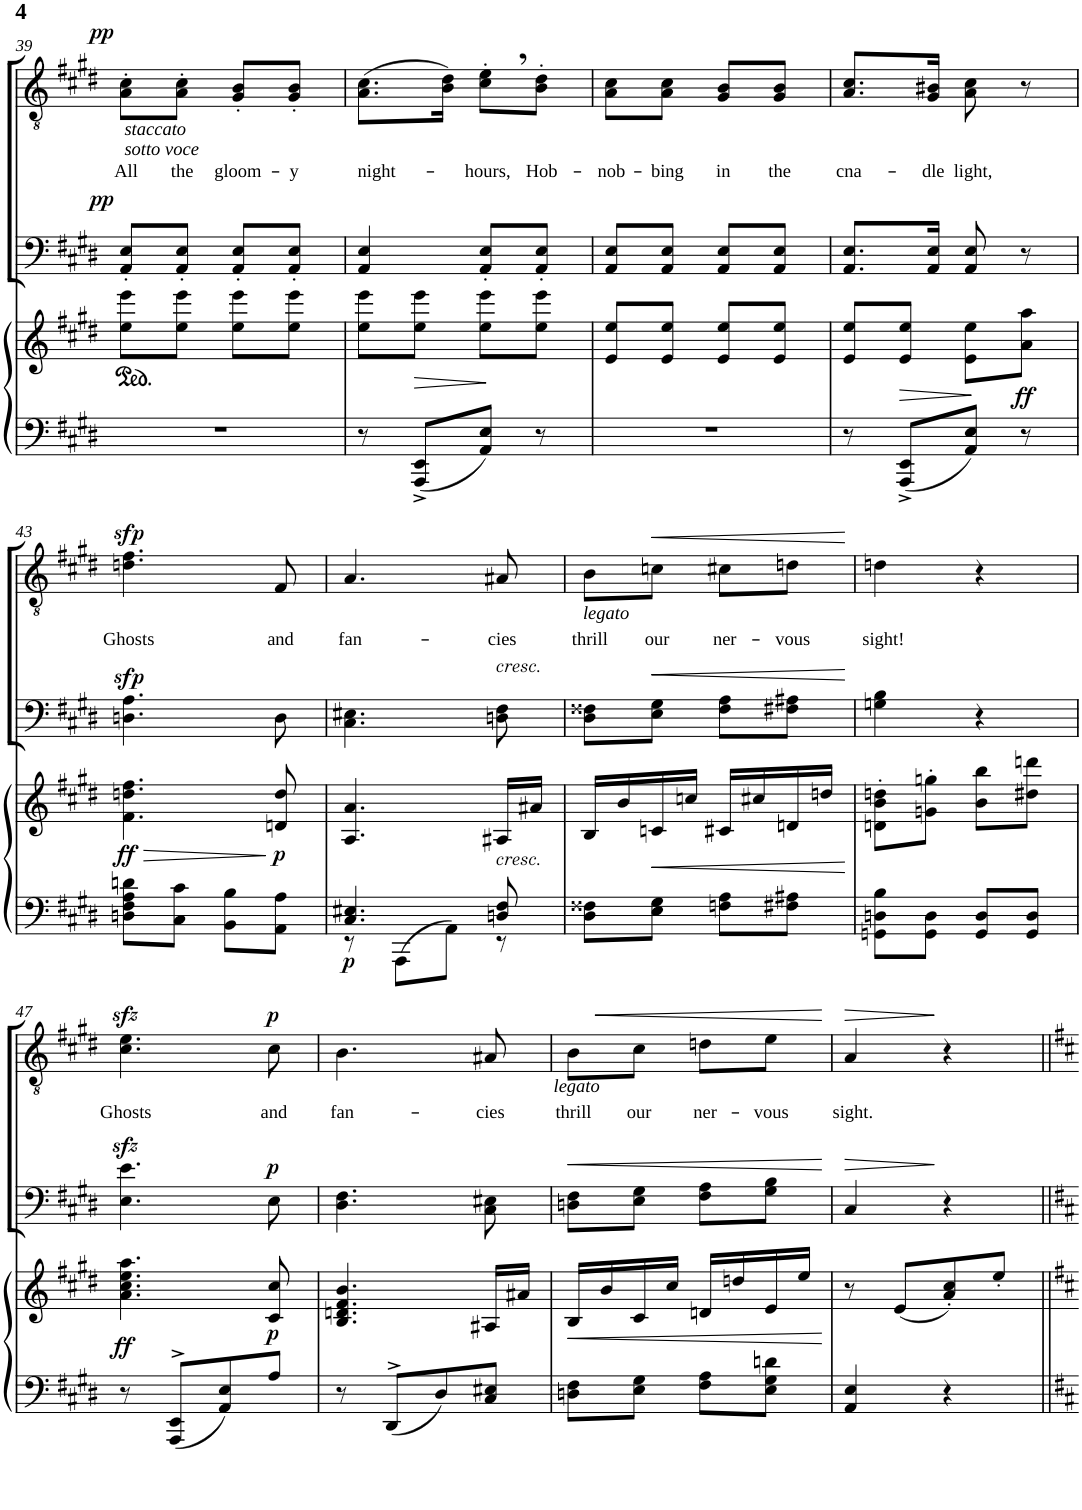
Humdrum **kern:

**kern	**kern	**dynam	**kern	**dynam	**kern	**text	**dynam
*part3	*part3	*part3	*part2	*part2	*part1	*part1	*part1
*staff4	*staff3	*staff3/4	*staff2	*staff2	*staff1	*staff1	*staff1
*I"Piano	*	*	*I"Piano	*	*I"Tenor	*	*
*I'Pno	*	*	*I'Pno	*	*	*	*
!!LO:PB:g=z
*clefF4	*clefG2	*	*clefF4	*	*clefGv2	*	*
*k[f#c#g#d#]	*k[f#c#g#d#]	*	*k[f#c#g#d#]	*	*k[f#c#g#d#]	*	*
*M2/4	*M2/4	*	*M2/4	*	*M2/4	*	*
*	*ped	*	*	*	*	*	*
=39	=39	=39	=39	=39	=39	=39	=39
!	!	!	!	!	!LO:TX:b:i:t=staccato	!	!
!	!	!	!	!	!LO:TX:b:t=sotto voce	!	!
!	!	!	!	!LO:DY:a	!	!LO:LY:b	!LO:DY:a
2r	8ee\ 8eee\L	.	8AA/' 8E/'L	pp	8A\' 8c#\'L	All	pp
!	!	!	!	!	!	!LO:LY:b	!
.	8ee\ 8eee\J	.	8AA/' 8E/'J	.	8A\' 8c#\'J	the	.
!	!	!	!	!	!	!LO:LY:b	!
.	8ee\ 8eee\L	.	8AA/' 8E/'L	.	8G#/' 8B/'L	gloom-	.
!	!	!	!	!	!	!LO:LY:b	!
.	8ee\ 8eee\J	.	8AA/' 8E/'J	.	8G#/' 8B/'J	-y	.
=40	=40	=40	=40	=40	=40	=40	=40
*	*Xped	*	*	*	*	*	*
!	!	!	!	!	!	!LO:LY:b	!
8r	8ee\ 8eee\L	.	4AA/ 4E/	.	(8.A\ 8.c#\L	night-	.
8AAA/^ 8EE/^L	8ee\ 8eee\J	.	.	.	.	.	.
.	.	.	.	.	16B\ 16d#\Jk)	.	.
!	!	!	!	!	!	!LO:LY:b	!
8AA/ 8E/J	8ee\ 8eee\L	.	8AA/' 8E/'L	.	8c#\', 8e\',L	-hours,	.
!	!	!	!	!	!	!LO:LY:b	!
8r	8ee\ 8eee\J	.	8AA/' 8E/'J	.	8B\' 8d#\'J	Hob-	.
=41	=41	=41	=41	=41	=41	=41	=41
!	!	!	!	!	!	!LO:LY:b	!
2r	8e/ 8ee/L	.	8AA/ 8E/L	.	8A\ 8c#\L	-nob-	.
!	!	!	!	!	!	!LO:LY:b	!
.	8e/ 8ee/J	.	8AA/ 8E/J	.	8A\ 8c#\J	-bing	.
!	!	!	!	!	!	!LO:LY:b	!
.	8e/ 8ee/L	.	8AA/ 8E/L	.	8G#/ 8B/L	in	.
!	!	!	!	!	!	!LO:LY:b	!
.	8e/ 8ee/J	.	8AA/ 8E/J	.	8G#/ 8B/J	the	.
=42	=42	=42	=42	=42	=42	=42	=42
!	!	!	!	!	!	!LO:LY:b	!
8r	8e/ 8ee/L	.	8.AA/ 8.E/L	.	8.A/ 8.c#/L	cna-	.
8AAA/^ 8EE/^L	8e/ 8ee/J	.	.	.	.	.	.
!	!	!	!	!	!	!LO:LY:b	!
.	.	.	16AA/ 16E/Jk	.	16G#/ 16B#X/Jk	-dle	.
!	!	!	!	!	!	!LO:LY:b	!
8AA/ 8E/J	8e\ 8ee\L	.	8AA/ 8E/	.	8A\ 8c#\	light,	.
!	!	!LO:DY:b	!	!	!	!	!
8r	8a\ 8aa\J	ff	8r	.	8r	.	.
!!LO:LB:g=z
=43	=43	=43	=43	=43	=43	=43	=43
!	!	!LO:HP:b	!	!	!	!LO:LY:b	!
!	!	!LO:DY:n=1:b	!	!LO:DY:a	!	!	!LO:DY:a
8Dn\ 8F#\ 8A\ 8dn\L	4.f#\ 4.ddn\ 4.ff#\	> ff	4.Dn\ 4.A\	sfp	4.dn\ 4.f#\	Ghosts	sfp
8C#\ 8c#\J	.	.	.	.	.	.	.
8BB\ 8B\L	.	.	.	.	.	.	.
!	!	!LO:DY:n=2:b	!	!	!	!LO:LY:b	!
8AA\ 8A\J	8dn/ 8dd/	] p	8D\	.	8F#/	and	.
=44	=44	=44	=44	=44	=44	=44	=44
*^	*	*	*	*	*	*	*
!	!	!	!LO:DY:b=2	!	!	!	!LO:LY:b	!
4.C#/ 4.E#X/	8r	4.A/ 4.a/	p	4.C#\ 4.E#X\	.	4.A/	fan-	.
.	8AAA\L	.	.	.	.	.	.	.
.	8AA\J	.	.	.	.	.	.	.
!	!	!	!	!LO:TX:a:i:t=cresc.	!	!	!	!
!LO:TX:a:i:t=cresc.	!	!	!	!	!	!	!	!
!	!	!	!	!	!	!	!LO:LY:b	!
8Dn/ 8F#/	8r	16A#X/LL	.	8Dn\ 8F#\	.	8A#X/	-cies	.
.	.	16a#X/JJ	.	.	.	.	.	.
*v	*v	*	*	*	*	*	*	*
=45	=45	=45	=45	=45	=45	=45	=45
!	!	!	!	!	!LO:TX:b:i:t=legato	!	!
!	!	!	!	!	!	!LO:LY:b	!
8D#\ 8F##X\L	16B/LL	.	8D#\ 8F##X\L	.	8B\L	thrill	.
.	16b/	.	.	.	.	.	.
!	!	!	!	!LO:HP:b	!	!LO:LY:b	!LO:HP:b
8E\ 8G#\J	16cn/	.	8E\ 8G#\J	<	8cn\J	our	<
.	16ccn/JJ	.	.	.	.	.	.
!	!	!	!	!	!	!LO:LY:b	!
8Fn\ 8A\L	16c#X/LL	.	8F##\ 8A\L	.	8c#X\L	ner-	.
.	16cc#X/	.	.	.	.	.	.
!	!	!	!	!	!	!LO:LY:b	!
8F#X\ 8A#X\J	16dn/	.	8F#X\ 8A#X\J	.	8dn\J	-vous	.
.	16ddn/JJ	.	.	.	.	.	.
.	.	.	.	[	.	.	[
=46	=46	=46	=46	=46	=46	=46	=46
!	!	!	!	!	!	!LO:LY:b	!
8GGn\ 8Dn\ 8B\L	8dn\' 8b\' 8ddn\'L	.	4Gn\ 4B\	.	4dn\	sight!	.
8GG\ 8D\J	8gn\' 8ggn\'J	.	.	.	.	.	.
8GG/ 8D/L	8b\ 8bb\L	.	4r	.	4r	.	.
8GG/ 8D/J	8dd#X\ 8dddn\J	.	.	.	.	.	.
!!LO:LB:g=z
=47	=47	=47	=47	=47	=47	=47	=47
!	!	!LO:DY:b	!	!	!	!LO:LY:b	!
8r	4.a\ 4.cc#\ 4.ee\ 4.aa\	ff	4.E\zz> 4.e\zz>	.	4.c#\zz> 4.e\zz>	Ghosts	.
8AAA/^> 8EE/^>L	.	.	.	.	.	.	.
8AA/ 8E/	.	.	.	.	.	.	.
!	!	!LO:DY:b	!	!LO:DY:a	!	!LO:LY:b	!LO:DY:a
8A/J	8c#/ 8cc#/	p	8E\	p	8c#\	and	p
=48	=48	=48	=48	=48	=48	=48	=48
!	!	!	!	!	!	!LO:LY:b	!
8r	4.B/ 4.dn/ 4.f#/ 4.b/	.	4.D#\ 4.F#\	.	4.B\	fan-	.
8DD#^>/L	.	.	.	.	.	.	.
8D#/	.	.	.	.	.	.	.
!	!	!	!	!	!	!LO:LY:b	!
8C#/ 8E#X/J	16A#X/LL	.	8C#\ 8E#X\	.	8A#X/	-cies	.
.	16a#X/JJ	.	.	.	.	.	.
=49	=49	=49	=49	=49	=49	=49	=49
!	!	!	!	!	!LO:TX:b:i:t=legato	!	!
!	!	!LO:HP:b	!	!LO:HP:b	!	!LO:LY:b	!LO:HP:b
8Dn\ 8F#\L	16B/LL	<	8Dn\ 8F#\L	<	8B\L	thrill	<
.	16b/	.	.	.	.	.	.
!	!	!	!	!	!	!LO:LY:b	!
8E\ 8G#\J	16c#/	.	8E\ 8G#\J	.	8c#\J	our	.
.	16cc#/JJ	.	.	.	.	.	.
!	!	!	!	!	!	!LO:LY:b	!
8F#\ 8A\L	16dn/LL	.	8F#\ 8A\L	.	8dn\L	ner-	.
.	16ddn/	.	.	.	.	.	.
!	!	!	!	!	!	!LO:LY:b	!
8E\ 8G#\ 8dn\J	16e/	.	8G#\ 8B\J	.	8e\J	-vous	.
.	16ee/JJ	.	.	.	.	.	.
.	.	[	.	[	.	.	[
=50	=50	=50	=50	=50	=50	=50	=50
!	!	!	!	!LO:HP:b	!	!LO:LY:b	!LO:HP:b
4AA/ 4E/	8r	.	4C#/	>	4A/	sight.	>
.	(8e/L	.	.	.	.	.	.
4r	8a/' 8cc#/')	.	4r	]	4r	.	]
.	8ee'/J	.	.	.	.	.	.
=||	=||	=||	=||	=||	=||	=||	=||
*-	*-	*-	*-	*-	*-	*-	*-
